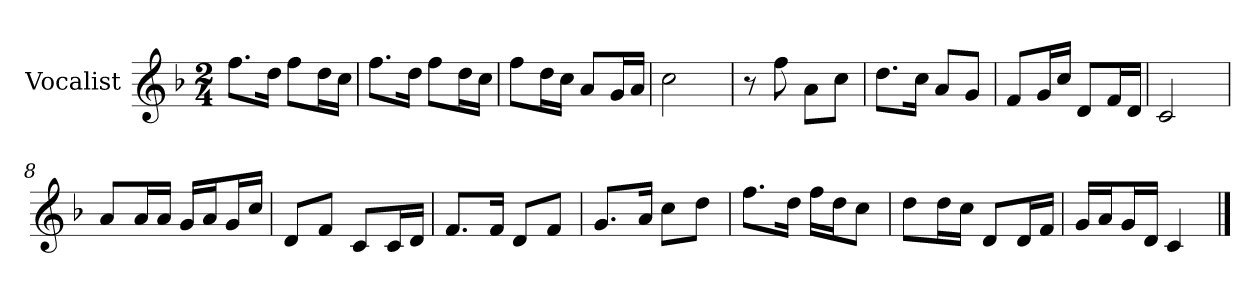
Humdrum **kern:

**kern
*part1
*staff1
*I"Vocalist
*k[b-]
*F:
*M2/4
=
8.ffL
16ddJk
8ffL
16ddL
16ccJJ
=1
8.ffL
16ddJk
8ffL
16ddL
16ccJJ
=2
8ffL
16ddL
16ccJJ
8aL
16gL
16aJJ
=3
2cc
=4
8r
8ff
8aL
8ccJ
=5
8.ddL
16ccJk
8aL
8gJ
=6
8fL
16gL
16ccJJ
8dL
16fL
16dJJ
=7
2c
=8
8aL
16aL
16aJJ
16gLL
16aJ
16gL
16ccJJ
=9
8dL
8fJ
8cL
16cL
16dJJ
=10
8.fL
16fJk
8dL
8fJ
=11
8.gL
16aJk
8ccL
8ddJ
=12
8.ffL
16ddJk
16ffLL
16ddJ
8ccJ
=13
8ddL
16ddL
16ccJJ
8dL
16dL
16fJJ
=14
16gLL
16aJ
16gL
16dJJ
4c
==
*-
